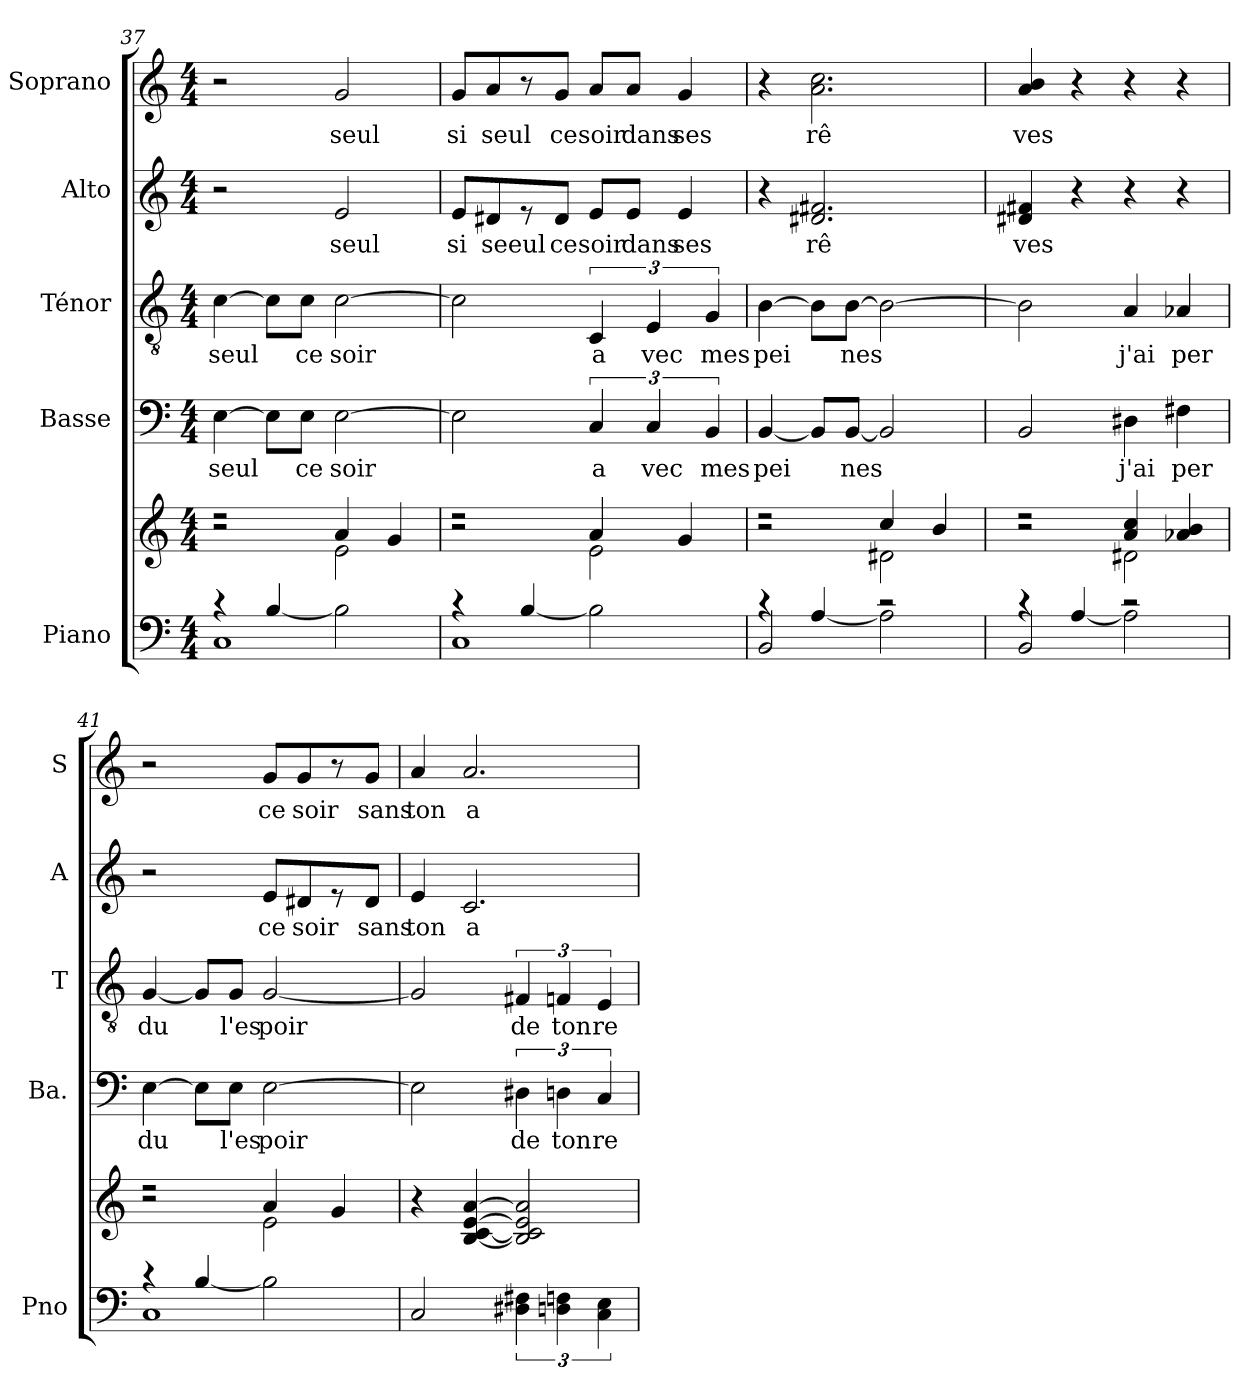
**kern	**kern	**kern	**text	**kern	**text	**kern	**text	**kern	**text
*part5	*part5	*part4	*part4	*part3	*part3	*part2	*part2	*part1	*part1
*staff6	*staff5	*staff4	*staff4	*staff3	*staff3	*staff2	*staff2	*staff1	*staff1
*I"Piano	*	*I"Basse	*	*I"Ténor	*	*I"Alto	*	*I"Soprano	*
*I'Pno	*	*I'Ba.	*	*I'T	*	*I'A	*	*I'S	*
!!LO:PB:g=z
*clefF4	*clefG2	*clefF4	*	*clefGv2	*	*clefG2	*	*clefG2	*
*k[]	*k[]	*k[]	*	*k[]	*	*k[]	*	*k[]	*
*C:	*C:	*C:	*	*C:	*	*C:	*	*C:	*
*M4/4	*M4/4	*M4/4	*	*M4/4	*	*M4/4	*	*M4/4	*
=37	=37	=37	=37	=37	=37	=37	=37	=37	=37
*^	*^	*	*	*	*	*	*	*	*
!	!	!	!	!	!LO:LY:b	!	!	!	!	!	!
!	!	!	!	!	!	!	!LO:LY:b	!	!	!	!
1C	4rB	2r	2rcc	[4E\	seul	[4c\	seul	2r	.	2r	.
.	[>4B/	.	.	8E\L]	.	8c\L]	.	.	.	.	.
!	!	!	!	!	!LO:LY:b	!	!	!	!	!	!
!	!	!	!	!	!	!	!LO:LY:b	!	!	!	!
.	.	.	.	8E\J	ce	8c\J	ce	.	.	.	.
!	!	!	!	!	!LO:LY:b	!	!	!	!	!	!
!	!	!	!	!	!	!	!LO:LY:b	!	!	!	!
!	!	!	!	!	!	!	!	!	!LO:LY:b	!	!
!	!	!	!	!	!	!	!	!	!	!	!LO:LY:b
.	2B\]	2e\	4a/	[2E\	soir	[2c\	soir	2e/	seul	2g/	seul
.	.	.	4g/	.	.	.	.	.	.	.	.
=38	=38	=38	=38	=38	=38	=38	=38	=38	=38	=38	=38
!	!	!	!	!	!	!	!	!	!LO:LY:b	!	!
!	!	!	!	!	!	!	!	!	!	!	!LO:LY:b
1C	4rB	2r	2rcc	2E\]	.	2c\]	.	8e/L	si	8g/L	si
!	!	!	!	!	!	!	!	!	!LO:LY:b	!	!
!	!	!	!	!	!	!	!	!	!	!	!LO:LY:b
.	.	.	.	.	.	.	.	8d#X/	seeul	8a/	seul
.	[>4B/	.	.	.	.	.	.	8r	.	8r	.
!	!	!	!	!	!	!	!	!	!LO:LY:b	!	!
!	!	!	!	!	!	!	!	!	!	!	!LO:LY:b
.	.	.	.	.	.	.	.	8d#/J	ce	8g/J	ce
!	!	!	!	!	!LO:LY:b	!	!	!	!	!	!
!	!	!	!	!	!	!	!LO:LY:b	!	!	!	!
!	!	!	!	!	!	!	!	!	!LO:LY:b	!	!
!	!	!	!	!	!	!	!	!	!	!	!LO:LY:b
.	2B\]	2e\	4a/	6C/	a	6C/	a	8e/L	soir	8a/L	soir
!	!	!	!	!	!	!	!	!	!LO:LY:b	!	!
!	!	!	!	!	!	!	!	!	!	!	!LO:LY:b
.	.	.	.	.	.	.	.	8e/J	dans	8a/J	dans
!	!	!	!	!	!LO:LY:b	!	!	!	!	!	!
!	!	!	!	!	!	!	!LO:LY:b	!	!	!	!
.	.	.	.	6C/	vec	6E/	vec	.	.	.	.
!	!	!	!	!	!	!	!	!	!LO:LY:b	!	!
!	!	!	!	!	!	!	!	!	!	!	!LO:LY:b
.	.	.	4g/	.	.	.	.	4e/	ses	4g/	ses
!	!	!	!	!	!LO:LY:b	!	!	!	!	!	!
!	!	!	!	!	!	!	!LO:LY:b	!	!	!	!
.	.	.	.	6BB/	mes	6G/	mes	.	.	.	.
=39	=39	=39	=39	=39	=39	=39	=39	=39	=39	=39	=39
!	!	!	!	!	!LO:LY:b	!	!	!	!	!	!
!	!	!	!	!	!	!	!LO:LY:b	!	!	!	!
2BB/	4rB	2r	2rcc	[4BB/	pei	[4B\	pei	4r	.	4r	.
!	!	!	!	!	!	!	!	!	!LO:LY:b	!	!
!	!	!	!	!	!	!	!	!	!	!	!LO:LY:b
.	[>4A/	.	.	8BB/L]	.	8B\L]	.	2.d#X/ 2.f#X/	rê	2.a\ 2.cc\	rê
!	!	!	!	!	!LO:LY:b	!	!	!	!	!	!
!	!	!	!	!	!	!	!LO:LY:b	!	!	!	!
.	.	.	.	[8BB/J	nes	[8B\J	nes	.	.	.	.
2rc	2A\]	2d#X\	4cc/	2BB/]	.	2B\_	.	.	.	.	.
.	.	.	4b/	.	.	.	.	.	.	.	.
=40	=40	=40	=40	=40	=40	=40	=40	=40	=40	=40	=40
!	!	!	!	!	!	!	!	!	!LO:LY:b	!	!
!	!	!	!	!	!	!	!	!	!	!	!LO:LY:b
2BB/	4rB	2r	2rcc	2BB/	.	2B\]	.	4d#X/ 4f#X/	ves	4a/ 4b/	ves
.	[>4A/	.	.	.	.	.	.	4r	.	4r	.
!	!	!	!	!	!LO:LY:b	!	!	!	!	!	!
!	!	!	!	!	!	!	!LO:LY:b	!	!	!	!
2rc	2A\]	2d#X\	4a/ 4cc/	4D#X\	j'ai	4A/	j'ai	4r	.	4r	.
!	!	!	!	!	!LO:LY:b	!	!	!	!	!	!
!	!	!	!	!	!	!	!LO:LY:b	!	!	!	!
.	.	.	4a-X/ 4b/	4F#X\	per	4A-X/	per	4r	.	4r	.
!!LO:LB:g=z
=41	=41	=41	=41	=41	=41	=41	=41	=41	=41	=41	=41
!	!	!	!	!	!LO:LY:b	!	!	!	!	!	!
!	!	!	!	!	!	!	!LO:LY:b	!	!	!	!
1C	4rB	2r	2rcc	[4E\	du	[4G/	du	2r	.	2r	.
.	[>4B/	.	.	8E\L]	.	8G/L]	.	.	.	.	.
!	!	!	!	!	!LO:LY:b	!	!	!	!	!	!
!	!	!	!	!	!	!	!LO:LY:b	!	!	!	!
.	.	.	.	8E\J	l'es	8G/J	l'es	.	.	.	.
!	!	!	!	!	!LO:LY:b	!	!	!	!	!	!
!	!	!	!	!	!	!	!LO:LY:b	!	!	!	!
!	!	!	!	!	!	!	!	!	!LO:LY:b	!	!
!	!	!	!	!	!	!	!	!	!	!	!LO:LY:b
.	2B\]	2e\	4a/	[2E\	poir	[2G/	poir	8e/L	ce	8g/L	ce
!	!	!	!	!	!	!	!	!	!LO:LY:b	!	!
!	!	!	!	!	!	!	!	!	!	!	!LO:LY:b
.	.	.	.	.	.	.	.	8d#X/	soir	8g/	soir
.	.	.	4g/	.	.	.	.	8r	.	8r	.
!	!	!	!	!	!	!	!	!	!LO:LY:b	!	!
!	!	!	!	!	!	!	!	!	!	!	!LO:LY:b
.	.	.	.	.	.	.	.	8d#/J	sans	8g/J	sans
*v	*v	*	*	*	*	*	*	*	*	*	*
*	*v	*v	*	*	*	*	*	*	*	*
=42	=42	=42	=42	=42	=42	=42	=42	=42	=42
!	!	!	!	!	!	!	!LO:LY:b	!	!
!	!	!	!	!	!	!	!	!	!LO:LY:b
2C/	4r	2E\]	.	2G/]	.	4e/	ton	4a/	ton
!	!	!	!	!	!	!	!LO:LY:b	!	!
!	!	!	!	!	!	!	!	!	!LO:LY:b
.	[4B/ [4c/ [4e/ [4a/	.	.	.	.	2.c/	a	2.a/	a
!	!	!	!LO:LY:b	!	!	!	!	!	!
!	!	!	!	!	!LO:LY:b	!	!	!	!
6D#X\ 6F#X\	2B/] 2c/] 2e/] 2a/]	6D#X\	de	6F#X/	de	.	.	.	.
!	!	!	!LO:LY:b	!	!	!	!	!	!
!	!	!	!	!	!LO:LY:b	!	!	!	!
6Dn\ 6Fn\	.	6Dn\	ton	6Fn/	ton	.	.	.	.
!	!	!	!LO:LY:b	!	!	!	!	!	!
!	!	!	!	!	!LO:LY:b	!	!	!	!
6C\ 6E\	.	6C/	re	6E/	re	.	.	.	.
=	=	=	=	=	=	=	=	=	=
*-	*-	*-	*-	*-	*-	*-	*-	*-	*-
